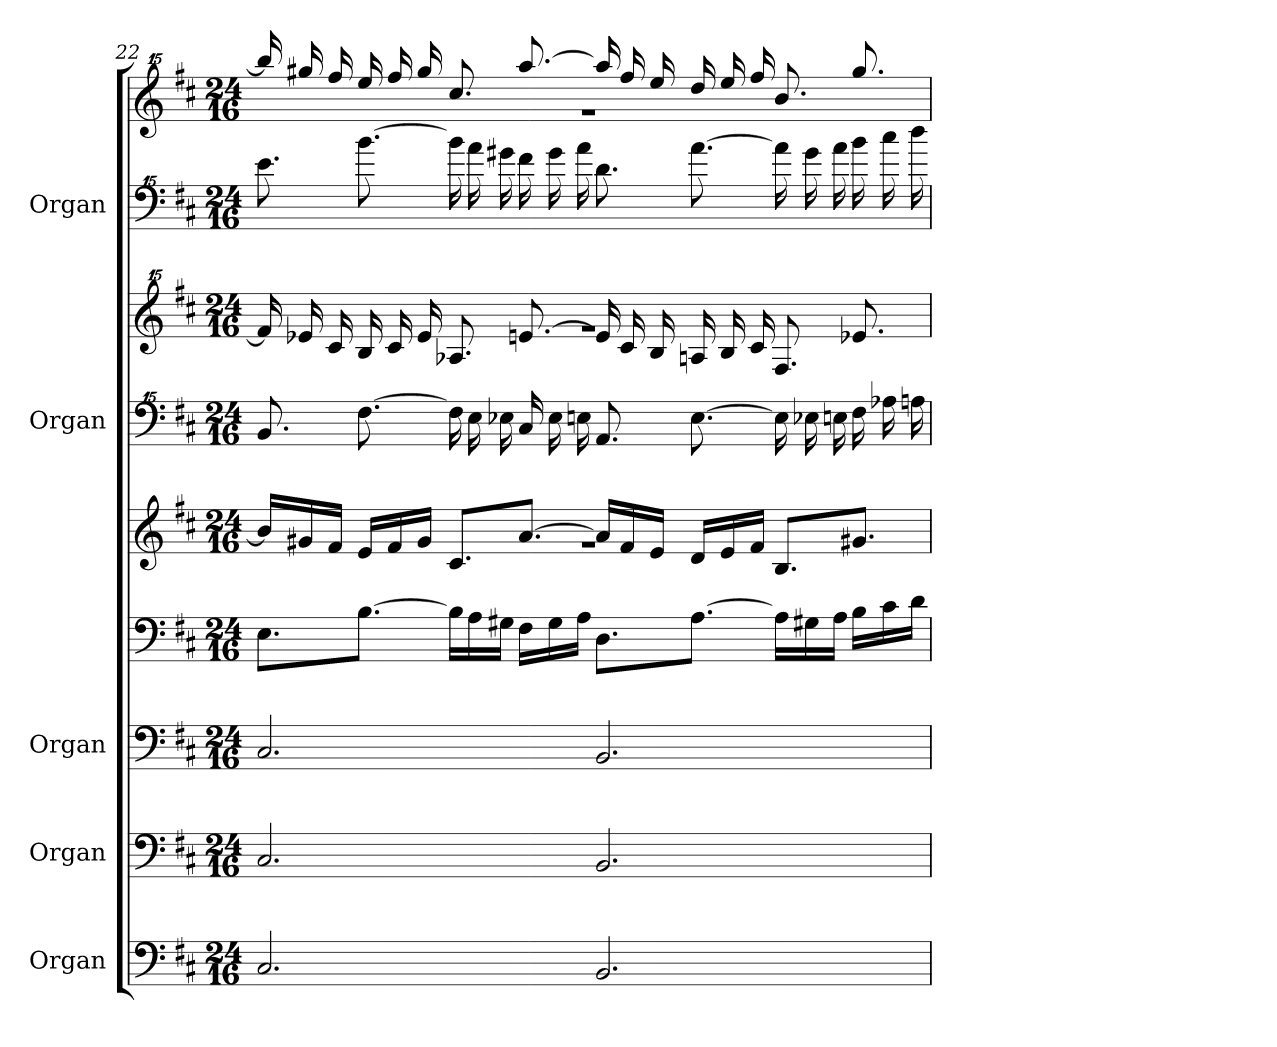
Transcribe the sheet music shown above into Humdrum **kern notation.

**kern	**kern	**kern	**kern	**kern	**kern	**kern	**kern	**kern
*part5	*part4	*part3	*part3	*part3	*part2	*part2	*part1	*part1
*staff9	*staff8	*staff7	*staff6	*staff5	*staff4	*staff3	*staff2	*staff1
*I"Organ	*I"Organ	*I"Organ	*	*	*I"Organ	*	*I"Organ	*
*I'Org.	*I'Org.	*I'Org.	*	*	*I'Org.	*	*I'Org.	*
*clefF4	*clefF4	*clefF4	*clefF4	*clefG2	*clefF^^4	*clefG^^2	*clefF^^4	*clefG^^2
*k[f#c#]	*k[f#c#]	*k[f#c#]	*k[f#c#]	*k[f#c#]	*k[f#c#]	*k[f#c#]	*k[f#c#]	*k[f#c#]
*M24/16	*M24/16	*M24/16	*M24/16	*M24/16	*M24/16	*M24/16	*M24/16	*M24/16
=22	=22	=22	=22	=22	=22	=22	=22	=22
*	*	*	*	*^	*	*^	*	*^
2.C#/	2.C#/	2.C#/	8.E\L	16b/LL]	1.rg	8.b/	16fff#/]	1.rggg	8.eee\	16bbbb/]	1.rggg
.	.	.	.	16g#X/	.	.	16eee-X/	.	.	16gggg#X/	.
.	.	.	.	16f#/JJ	.	.	16ccc#/	.	.	16ffff#/	.
.	.	.	[8.B\J	16e/LL	.	[8.ff#\	16bb/	.	[8.bbb\	16eeee/	.
.	.	.	.	16f#/	.	.	16ccc#/	.	.	16ffff#/	.
.	.	.	.	16g#/JJ	.	.	16eee-/	.	.	16gggg#/	.
.	.	.	16B\LL]	8.c#/L	.	16ff#\]	8.aa-X/	.	16bbb\]	8.cccc#/	.
.	.	.	16A\	.	.	16ee\	.	.	16aaa\	.	.
.	.	.	16G#X\JJ	.	.	16ee-X\	.	.	16ggg#X\	.	.
.	.	.	16F#\LL	[8.a/J	.	16cc#/	[8.eeen/	.	16fff#\	[8.aaaa/	.
.	.	.	16G#\	.	.	16ee-\	.	.	16ggg#\	.	.
.	.	.	16A\JJ	.	.	16een\	.	.	16aaa\	.	.
2.BB/	2.BB/	2.BB/	8.D\L	16a/LL]	.	8.a/	16eee/]	.	8.ddd\	16aaaa/]	.
.	.	.	.	16f#/	.	.	16ccc#/	.	.	16ffff#/	.
.	.	.	.	16e/JJ	.	.	16bb/	.	.	16eeee/	.
.	.	.	[8.A\J	16d/LL	.	[8.ee\	16aan/	.	[8.aaa\	16dddd/	.
.	.	.	.	16e/	.	.	16bb/	.	.	16eeee/	.
.	.	.	.	16f#/JJ	.	.	16ccc#/	.	.	16ffff#/	.
.	.	.	16A\LL]	8.B/L	.	16ee\]	8.ff#/	.	16aaa\]	8.bbb/	.
.	.	.	16G#X\	.	.	16ee-X\	.	.	16ggg#\	.	.
.	.	.	16A\JJ	.	.	16een\	.	.	16aaa\	.	.
.	.	.	16B\LL	8.g#X/J	.	16ff#\	8.eee-X/	.	16bbb\	8.gggg#/	.
.	.	.	16c#\	.	.	16aa-X\	.	.	16cccc#\	.	.
.	.	.	16d\JJ	.	.	16aan\	.	.	16dddd\	.	.
*	*	*	*	*v	*v	*	*v	*v	*	*v	*v
=	=	=	=	=	=	=	=	=
*-	*-	*-	*-	*-	*-	*-	*-	*-
